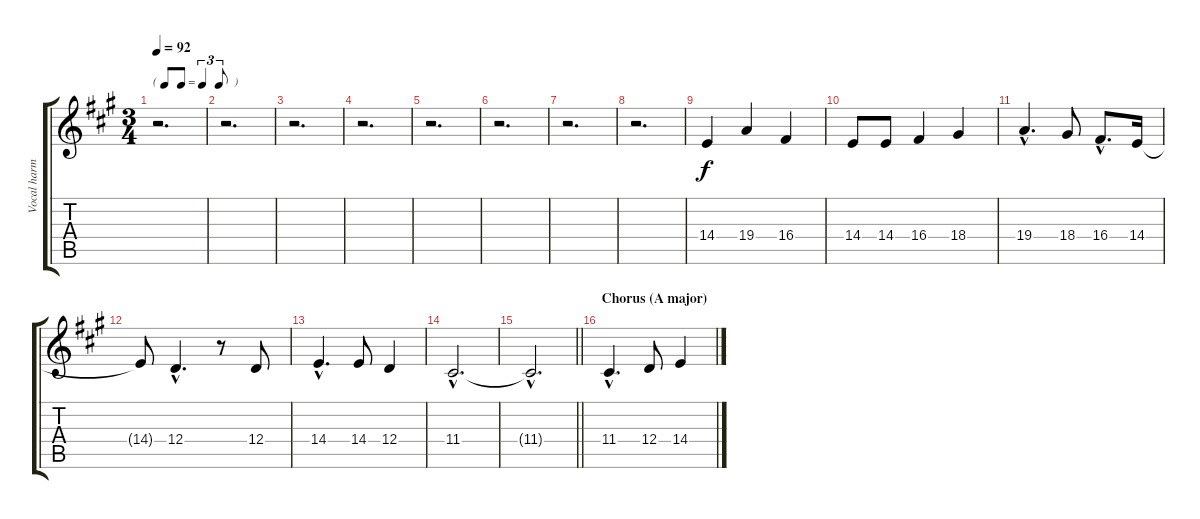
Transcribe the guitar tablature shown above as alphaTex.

\track ("Vocal harmonies" "Vocal harm") {instrument oboe}
\staff {score tabs}
\tuning (E4 B3 G3 D3 A2 E2) {hide}
\ts (3 4)
\tf triplet8th
\tempo 92
\clef g2
\ks a
r.2{d dy f} |
r.2{d} |
r.2{d} |
r.2{d} |
r.2{d} |
r.2{d} |
r.2{d} |
r.2{d} |
14.4.4 19.4.4 16.4.4 |
14.4.8 14.4.8 16.4.4 18.4.4 |
19.4{hac}.4{d} 18.4.8 16.4{hac}.8{d} 14.4.16 |
14.4{t}.8 12.4{hac}.4{d} r.8 12.4.8 |
14.4{hac}.4{d} 14.4.8 12.4.4 |
11.4{hac}.2{d} |
\barLineRight lightlight
11.4{hac t}.2{d} |
\section ("" "Chorus (A major)")
11.4{hac}.4{d} 12.4.8 14.4.4
